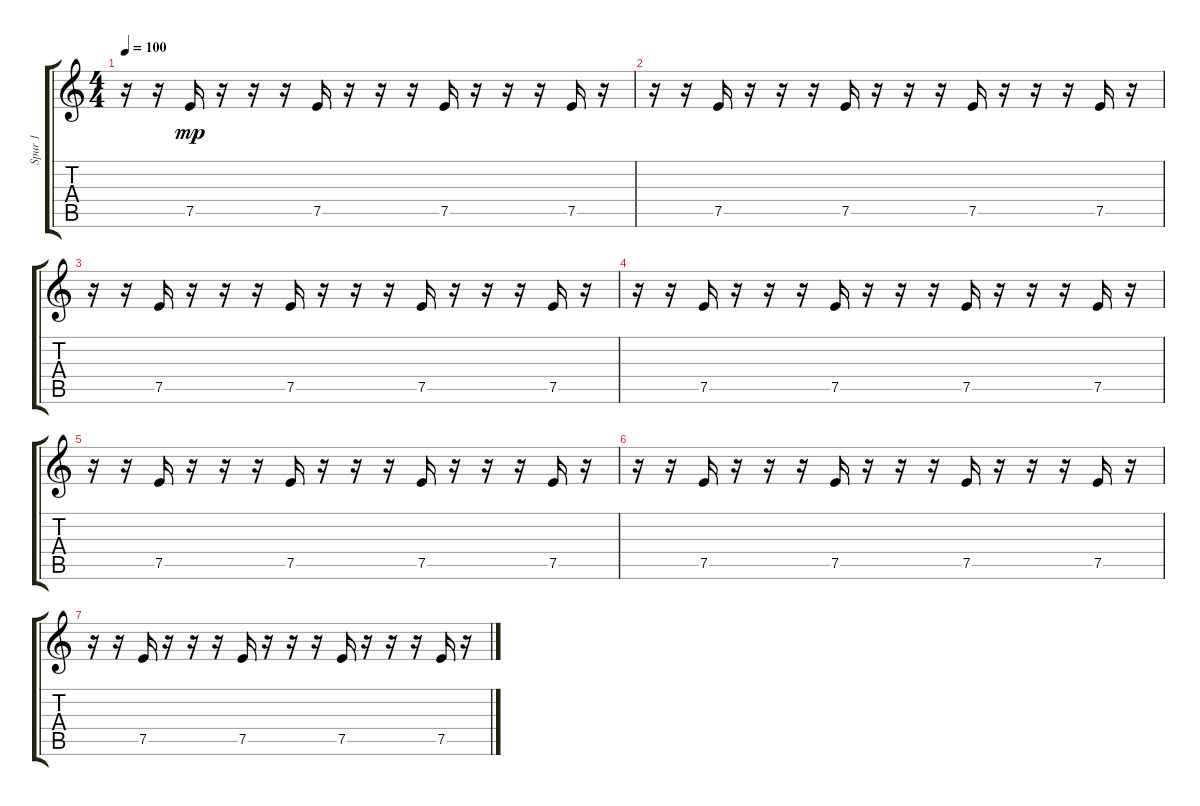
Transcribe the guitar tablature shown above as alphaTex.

\track ("Spur 1" "Spur 1") {instrument overdrivenguitar}
\staff {score tabs}
\tuning (E4 B3 G3 D3 A2 E2) {hide}
\ts (4 4)
\tempo 100
\clef g2
\ks c
r.16{dy mp} r.16 7.5.16 r.16 r.16 r.16 7.5.16 r.16 r.16 r.16 7.5.16 r.16 r.16 r.16 7.5.16 r.16 |
r.16 r.16 7.5.16 r.16 r.16 r.16 7.5.16 r.16 r.16 r.16 7.5.16 r.16 r.16 r.16 7.5.16 r.16 |
r.16 r.16 7.5.16 r.16 r.16 r.16 7.5.16 r.16 r.16 r.16 7.5.16 r.16 r.16 r.16 7.5.16 r.16 |
r.16 r.16 7.5.16 r.16 r.16 r.16 7.5.16 r.16 r.16 r.16 7.5.16 r.16 r.16 r.16 7.5.16 r.16 |
r.16 r.16 7.5.16 r.16 r.16 r.16 7.5.16 r.16 r.16 r.16 7.5.16 r.16 r.16 r.16 7.5.16 r.16 |
r.16 r.16 7.5.16 r.16 r.16 r.16 7.5.16 r.16 r.16 r.16 7.5.16 r.16 r.16 r.16 7.5.16 r.16 |
r.16 r.16 7.5.16 r.16 r.16 r.16 7.5.16 r.16 r.16 r.16 7.5.16 r.16 r.16 r.16 7.5.16 r.16
